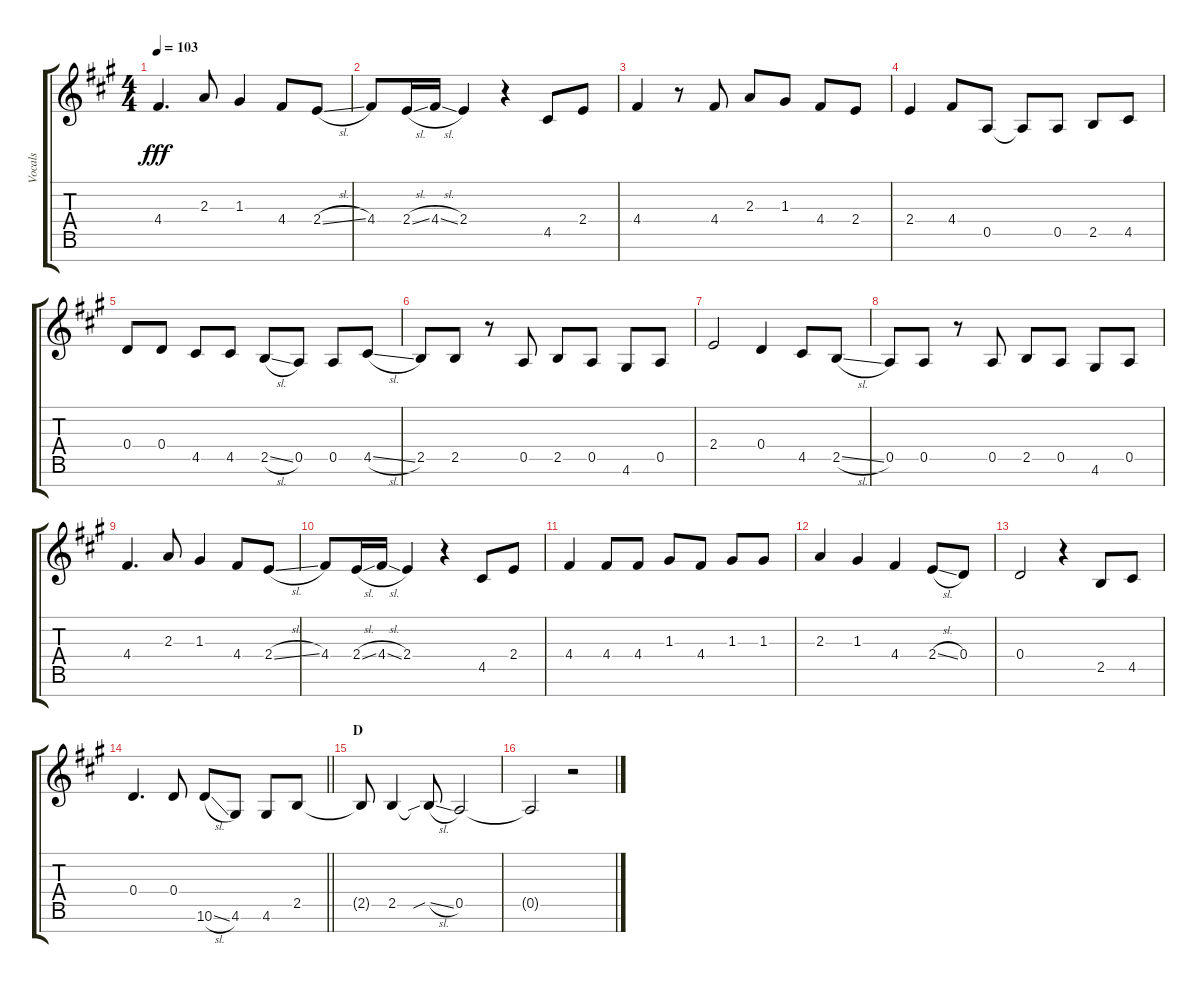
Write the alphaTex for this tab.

\track ("Vocals" "Vocals") {instrument voiceoohs}
\staff {score tabs}
\tuning (E5 B4 G4 D4 A3 E3 B2) {hide}
\ts (4 4)
\tempo 103
\clef g2
\ks a
4.4.4{d dy fff} 2.3.8 1.3.4 4.4.8 2.4{sl}.8 |
4.4.8 2.4{sl}.16 4.4{sl}.16 2.4.4 r.4 4.5.8 2.4.8 |
4.4.4 r.8 4.4.8 2.3.8 1.3.8 4.4.8 2.4.8 |
2.4.4 4.4.8 0.5.8 0.5{t}.8 0.5.8 2.5.8 4.5.8 |
0.4.8 0.4.8 4.5.8 4.5.8 2.5{sl}.8 0.5.8 0.5.8 4.5{sl}.8 |
2.5.8 2.5.8 r.8 0.5.8 2.5.8 0.5.8 4.6.8 0.5.8 |
2.4.2 0.4.4 4.5.8 2.5{sl}.8 |
0.5.8 0.5.8 r.8 0.5.8 2.5.8 0.5.8 4.6.8 0.5.8 |
4.4.4{d} 2.3.8 1.3.4 4.4.8 2.4{sl}.8 |
4.4.8 2.4{sl}.16 4.4{sl}.16 2.4.4 r.4 4.5.8 2.4.8 |
4.4.4 4.4.8 4.4.8 1.3.8 4.4.8 1.3.8 1.3.8 |
2.3.4 1.3.4 4.4.4 2.4{sl}.8 0.4.8 |
0.4.2 r.4 2.5.8 4.5.8 |
\barLineRight lightlight
0.4.4{d} 0.4.8 10.6{sl}.8 4.6.8 4.6.8 2.5.8 |
\section ("" "D")
2.5{t}.8 2.5.4 2.5{sib sl t}.8 0.5.2 |
0.5{t}.2 r.2
